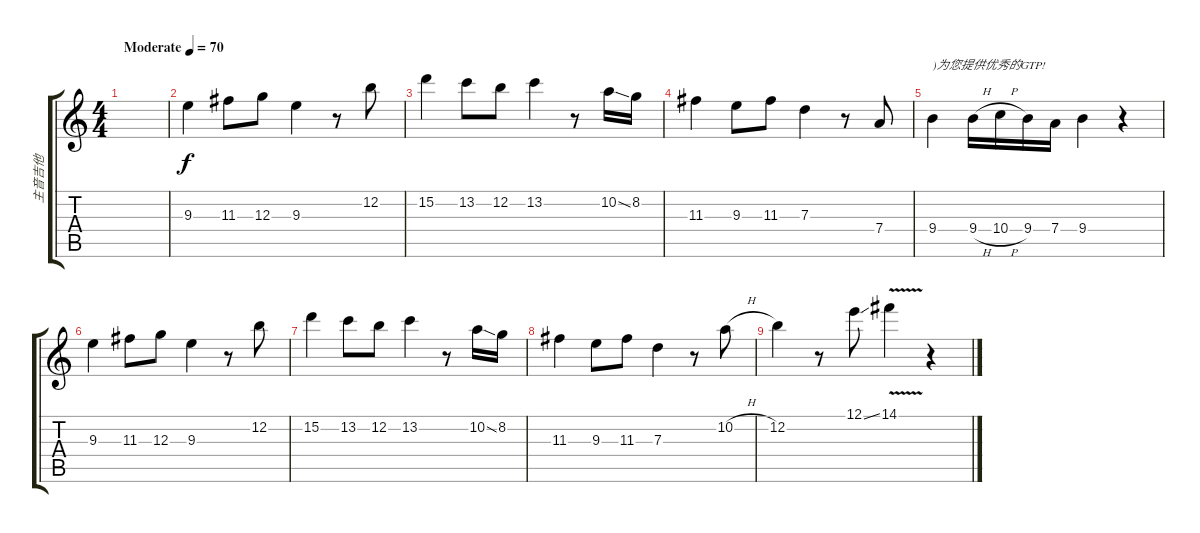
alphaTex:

\track ("主音吉他" "主音吉他") {instrument acousticguitarsteel}
\staff {score tabs}
\tuning (E4 B3 G3 D3 A2 E2) {hide}
\ts (4 4)
\tempo (70 "Moderate")
\clef g2
\ks c
|
9.3.4 11.3.8 12.3.8 9.3.4 r.8 12.2.8 |
15.2.4 13.2.8 12.2.8 13.2.4 r.8 10.2{ss}.16 8.2.16 |
11.3.4 9.3.8 11.3.8 7.3.4 r.8 7.4.8 |
9.4.4{txt ")为您提供优秀的GTP!"} 9.4{h}.16 10.4{h}.16 9.4.16 7.4.16 9.4.4 r.4 |
9.3.4 11.3.8 12.3.8 9.3.4 r.8 12.2.8 |
15.2.4 13.2.8 12.2.8 13.2.4 r.8 10.2{ss}.16 8.2.16 |
11.3.4 9.3.8 11.3.8 7.3.4 r.8 10.2{h}.8 |
12.2.4 r.8 12.1{ss}.8 14.1{v}.4 r.4
